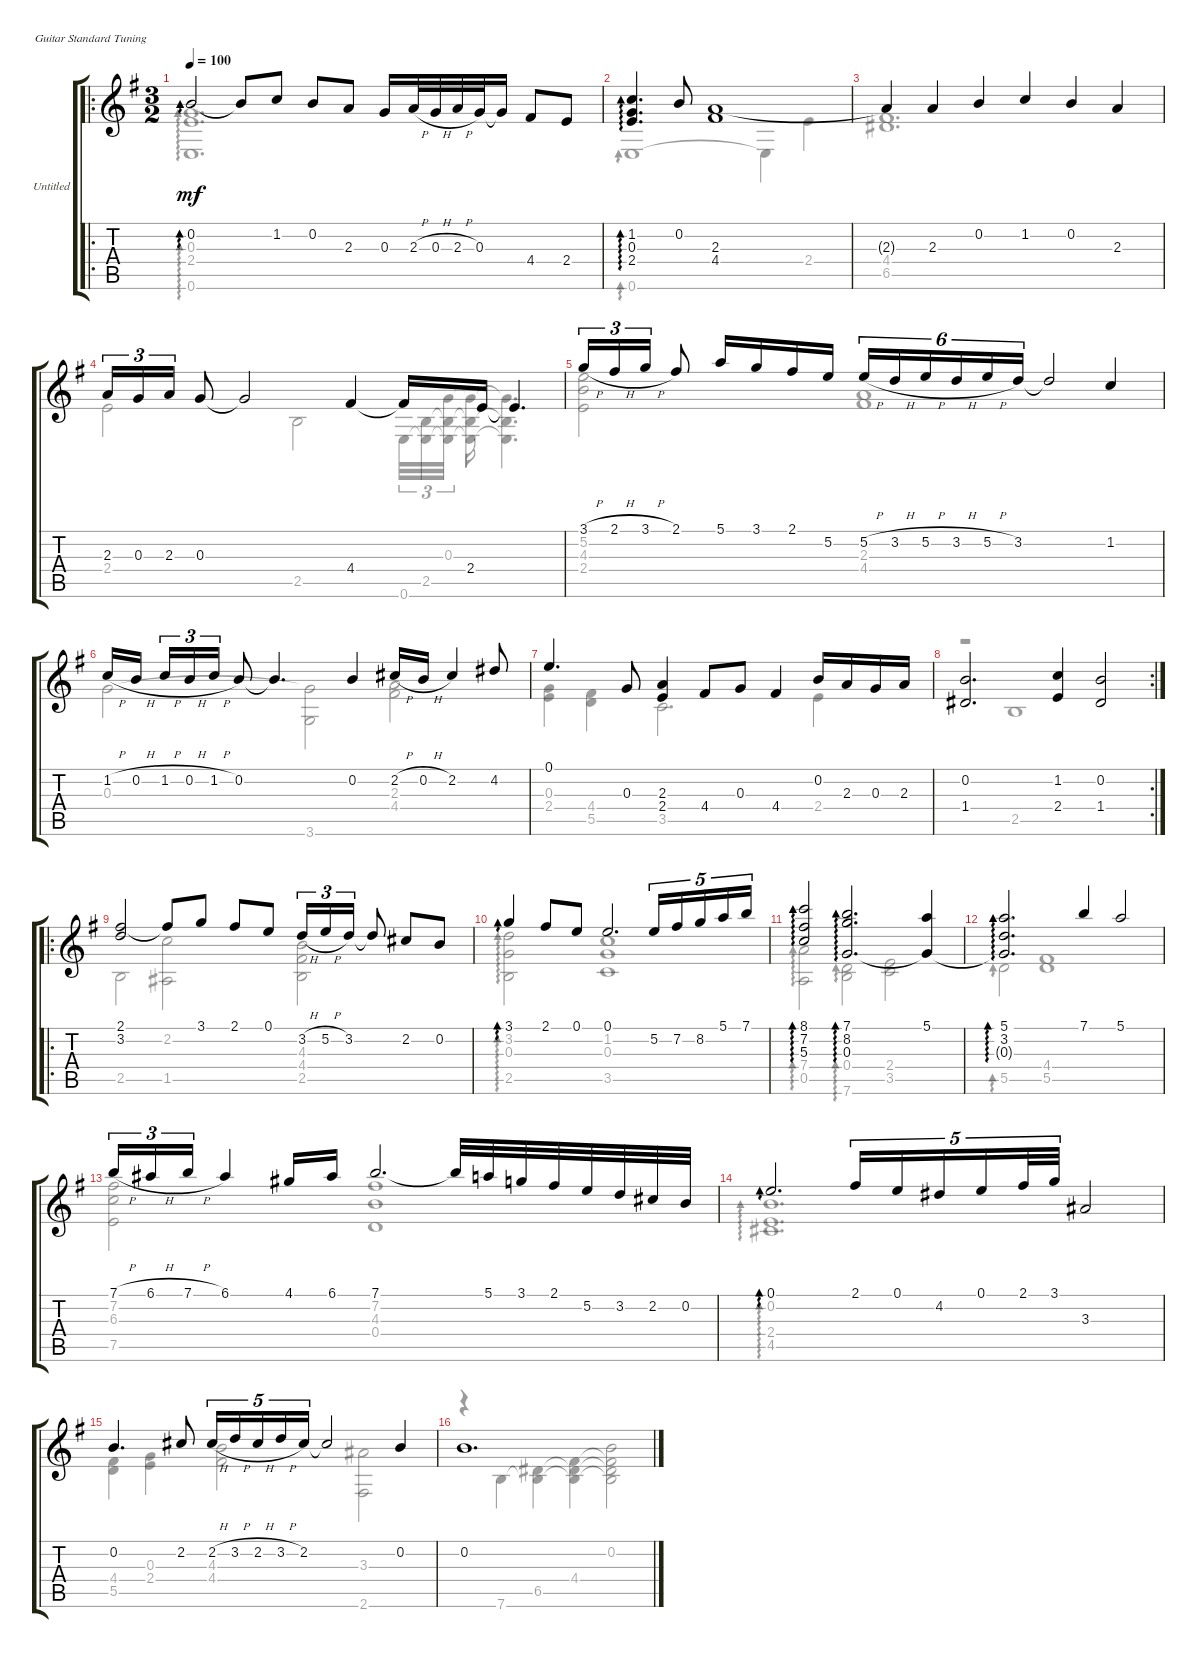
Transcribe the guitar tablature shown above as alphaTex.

\bracketExtendMode groupsimilarinstruments
\firstSystemTrackNameOrientation horizontal
\otherSystemsTrackNameOrientation horizontal
\track ("Untitled" "Untitled") {instrument acousticguitarnylon}
\staff {score tabs}
\tuning (E4 B3 G3 D3 A2 E2)
\voice
\ro
\ts (3 2)
\tempo 100
\clef g2
\ks eminor
0.2.2{ad 0 dy mf instrument acousticguitarnylon} 0.2{t}.8 1.2.8 0.2.8 2.3.8 0.3.16 2.3{h}.32 0.3{h}.32 2.3{h}.32 0.3.32 0.3{t}.16 4.4.8 2.4.8 |
(1.2 0.3 2.4).4{d ad 0} 0.2.8 (2.3 4.4).1 |
2.3{t}.4 2.3.4 0.2.4 1.2.4 0.2.4 2.3.4 |
2.3.16{tu (3 2)} 0.3.16{tu (3 2)} 2.3.16{tu (3 2)} 0.3.8 0.3{t}.2 4.4.4 4.4{t}.16 2.4.16 2.4{t}.4{d} |
3.1{h}.16{tu (3 2)} 2.1{h}.16{tu (3 2)} 3.1{h}.16{tu (3 2)} 2.1.8 5.1.16 3.1.16 2.1.16 5.2.16 5.2{h}.16{tu (6 4)} 3.2{h}.16{tu (6 4)} 5.2{h}.16{tu (6 4)} 3.2{h}.16{tu (6 4)} 5.2{h}.16{tu (6 4)} 3.2.16{tu (6 4)} 3.2{t}.2 1.2.4 |
1.2{h}.16 0.2{h}.16 1.2{h}.16{tu (3 2)} 0.2{h}.16{tu (3 2)} 1.2{h}.16{tu (3 2)} 0.2.8 0.2{t}.4{d} 0.2.4 2.2{h}.16 0.2{h}.16 2.2.4 4.2.8 |
0.1.4{d} 0.3.8 (2.3 2.4).4 4.4.8 0.3.8 4.4.4 0.2.16 2.3.16 0.3.16 2.3.16 |
\rc 2
(0.2 1.4).2{d} (1.2 2.4).4 (0.2 1.4).2 |
\ro
(2.1 3.2).2 2.1{t}.8 3.1.8 2.1.8 0.1.8 3.2{h}.16{tu (3 2)} 5.2{h}.16{tu (3 2)} 3.2.16{tu (3 2)} 3.2{t}.8 2.2.8 0.2.8 |
3.1.4{ad 0} 2.1.8 0.1.8 0.1.2{d} 5.2.16{tu (5 4)} 7.2.16{tu (5 4)} 8.2.16{tu (5 4)} 5.1.16{tu (5 4)} 7.1.16{tu (5 4)} |
(8.1 7.2 5.3).2{ad 0} (7.1 8.2 0.3).2{d ad 0} (5.1 0.3{t}).4 |
(5.1 3.2 0.3{t}).2{d ad 0} 7.1.4 5.1.2 |
7.1{h}.16{tu (3 2)} 6.1{h}.16{tu (3 2)} 7.1{h}.16{tu (3 2)} 6.1.4 4.1.16 6.1.16 7.1.2{d} 7.1{t}.32 5.1.32 3.1.32 2.1.32 5.2.32 3.2.32 2.2.32 0.2.32 |
0.1.2{d ad 0} 2.1.16{tu (5 4)} 0.1.16{tu (5 4)} 4.2.16{tu (5 4)} 0.1.16{tu (5 4)} 2.1.32{tu (5 4)} 3.1.32{tu (5 4)} 3.3.2 |
0.2.4{d} 2.2.8 2.2{h}.16{tu (5 4)} 3.2{h}.16{tu (5 4)} 2.2{h}.16{tu (5 4)} 3.2{h}.16{tu (5 4)} 2.2.16{tu (5 4)} 2.2{t}.2 0.2.4 |
0.2.1{d}
\voice
\clef g2
\ottava regular
\simile none
\ks eminor
(0.3 2.4 0.6).1{d ad 0 dy mf} |
0.6.1{ad 0} 0.6{t}.4 2.4.4 |
(4.4 6.5).1{d} |
2.4.2 2.5.2 0.6.32{tu (3 2)} (2.5 0.6{t}).32{tu (3 2)} (0.3 2.5{t} 0.6{t}).32{tu (3 2)} (0.3{t} 2.5{t} 0.6{t}).16 (0.3{t} 2.5{t} 0.6{t}).4{d} |
(5.2 4.3 2.4).2 (2.3 4.4).1 |
0.3.2 (0.3{t} 3.6).2 (2.3 4.4).2 |
(0.3 2.4).4 (4.4 5.5).4 3.5.2{d} 2.4.4 |
r.2 2.5.1 |
2.5.2 (2.2 1.5).2 (4.3 4.4 2.5).2 |
(3.2 0.3 2.5).2{ad 0} (1.2 0.3 3.5).1 |
(7.4 0.5).2{ad 0} (0.4 7.6).2{ad 0} (2.4 3.5).2 |
5.5.2{ad 0} (4.4 5.5).1 |
(7.2 6.3 7.5).2 (7.2 4.3 0.4).1 |
(0.2 2.4 4.5).1{d ad 0} |
(4.4 5.5).4 (0.3 2.4).4 (4.3 4.4).2 (3.3 2.6).2 |
r.4 7.6.4 (6.5 7.6{t}).4 (4.4 6.5{t} 7.6{t}).4 (0.2 4.4{t} 6.5{t} 7.6{t}).2
